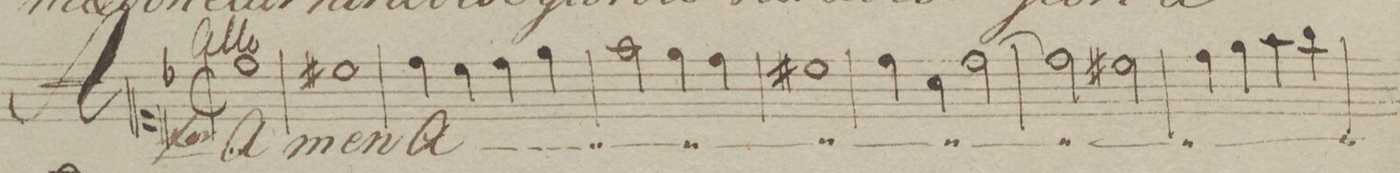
**kern	**text	**dynam
*I"Cant.	*	*
*clefC1	*	*
*k[b-]	*	*
*met(c|)	*	*
*M2/2	*	*
*MM180	*	*
1dd	A-	f
=2	=2	=2
1cc#X	-men	.
=3	=3	=3
4dd\	a-	.
4cc\	.	.
4dd\	.	.
4ee\	.	.
=4	=4	=4
2ff\	.	.
4ee\	.	.
4dd\	.	.
=5	=5	=5
1cc#X	.	.
=6	=6	=6
4dd\	.	.
4a\	.	.
[2dd\	.	.
=7	=7	=7
2dd\]	.	.
2cc#X\	.	.
=8	=8	=8
4dd\	.	.
4ee\	.	.
4ff\	.	.
4gg\	.	.
=9	=9	=9
*-	*-	*-
